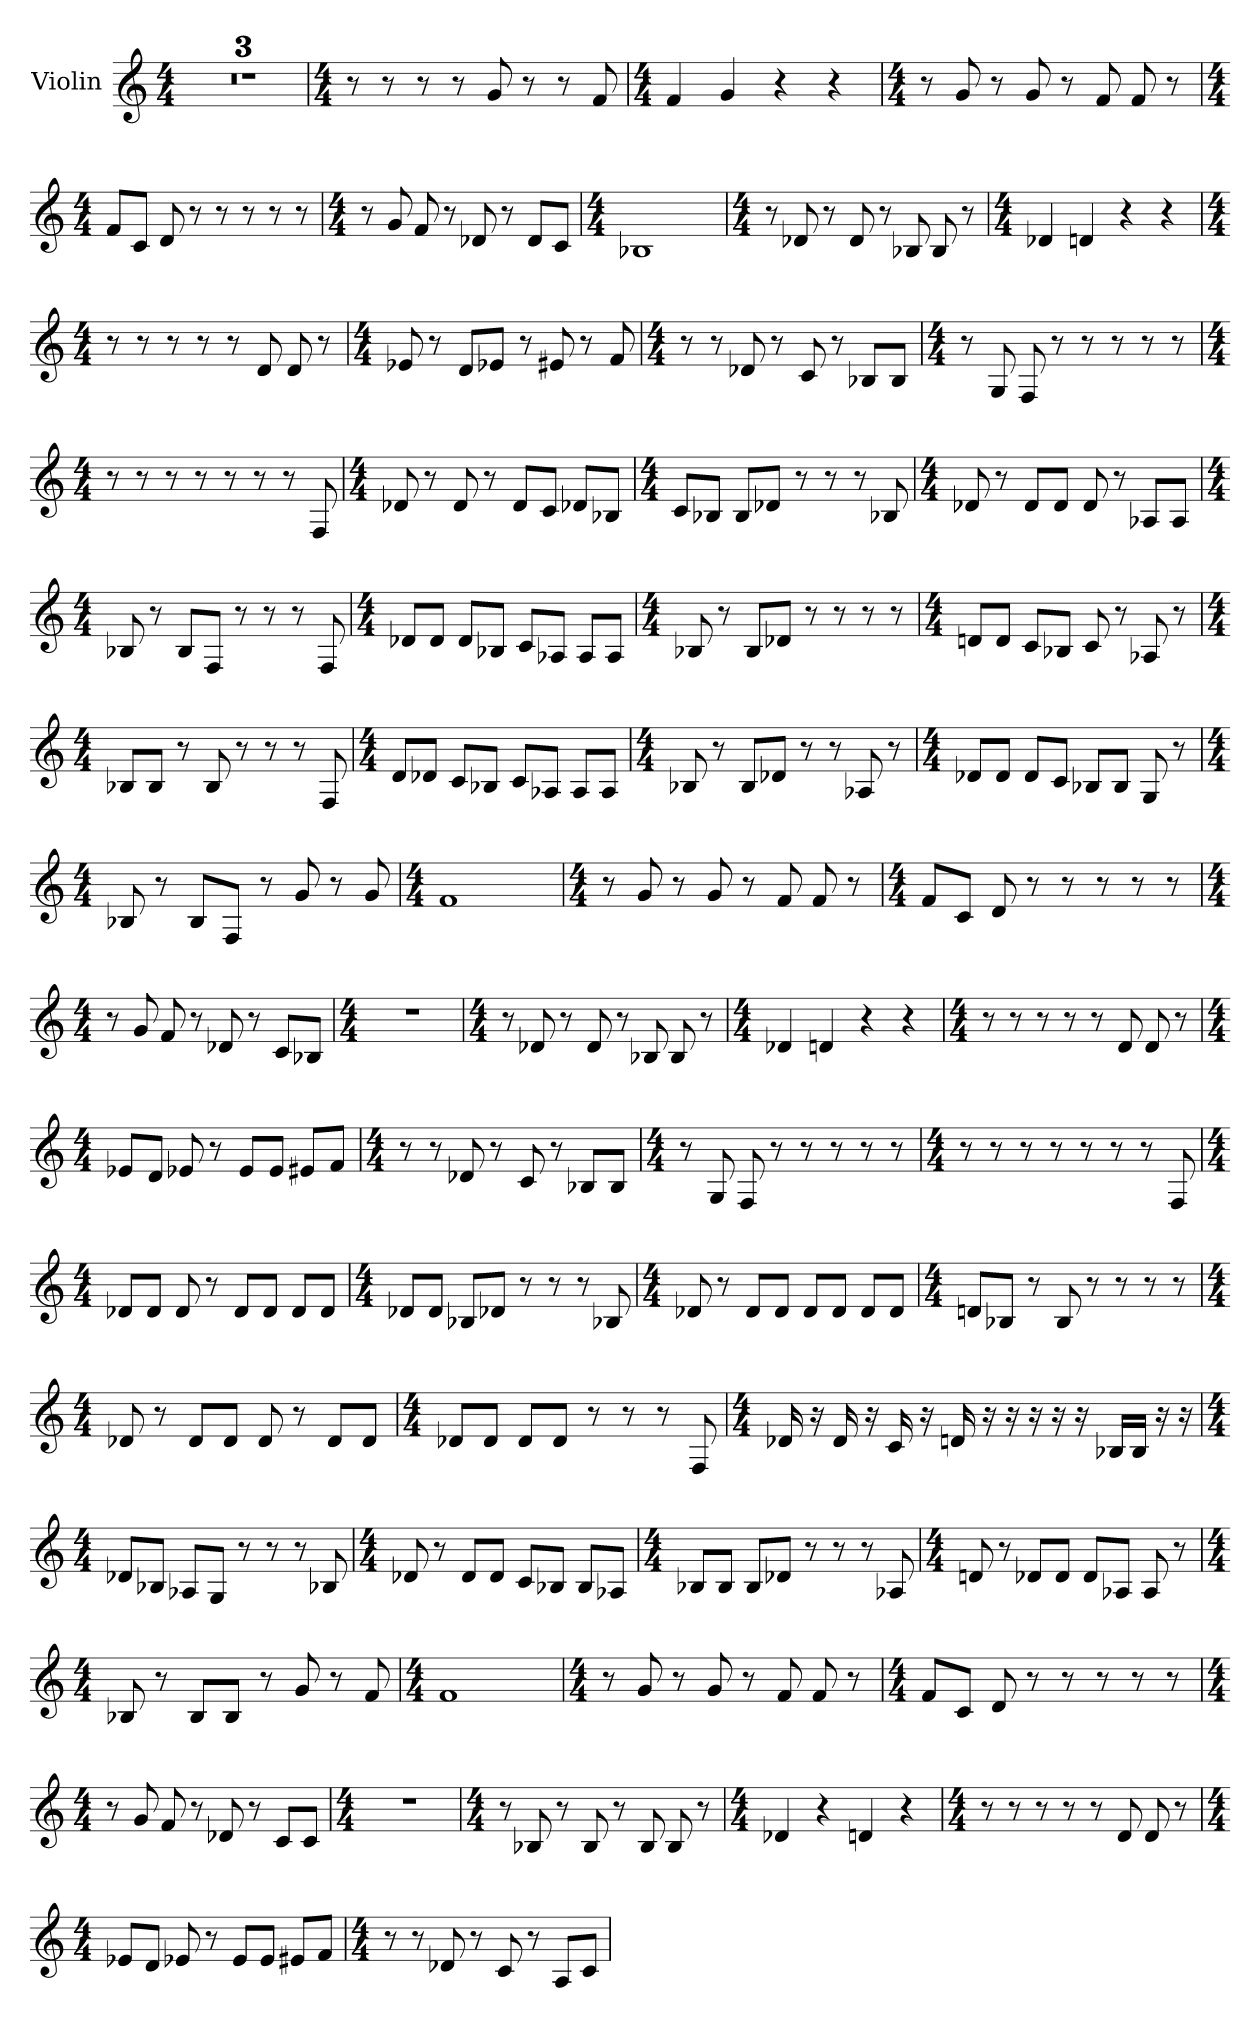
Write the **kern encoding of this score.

**kern
*part1
*staff1
*I"Violin
*I'Vln
*M4/4
=
1r
=
*M4/4
1r
=
*M4/4
1r
=
*M4/4
8r
8r
8r
8r
8g
8r
8r
8f
=
*M4/4
4f
4g
4r
4r
=
*M4/4
8r
8g
8r
8g
8r
8f
8f
8r
=
*M4/4
8fL
8cJ
8d
8r
8r
8r
8r
8r
=
*M4/4
8r
8g
8f
8r
8d-X
8r
8d-L
8cJ
=
*M4/4
1B-X
=
*M4/4
8r
8d-X
8r
8d-
8r
8B-X
8B-
8r
=
*M4/4
4d-X
4dn
4r
4r
=
*M4/4
8r
8r
8r
8r
8r
8d
8d
8r
=
*M4/4
8e-X
8r
8dL
8e-XJ
8r
8e#X
8r
8f
=
*M4/4
8r
8r
8d-X
8r
8c
8r
8B-XL
8B-J
=
*M4/4
8r
8G
8F
8r
8r
8r
8r
8r
=
*M4/4
8r
8r
8r
8r
8r
8r
8r
8F
=
*M4/4
8d-X
8r
8d-
8r
8d-L
8cJ
8d-XL
8B-XJ
=
*M4/4
8cL
8B-XJ
8B-L
8d-XJ
8r
8r
8r
8B-X
=
*M4/4
8d-X
8r
8d-L
8d-J
8d-
8r
8A-XL
8A-J
=
*M4/4
8B-X
8r
8B-L
8FJ
8r
8r
8r
8F
=
*M4/4
8d-XL
8d-J
8d-L
8B-XJ
8cL
8A-XJ
8A-L
8A-J
=
*M4/4
8B-X
8r
8B-L
8d-XJ
8r
8r
8r
8r
=
*M4/4
8dnL
8dJ
8cL
8B-XJ
8c
8r
8A-X
8r
=
*M4/4
8B-XL
8B-J
8r
8B-
8r
8r
8r
8F
=
*M4/4
8dL
8d-XJ
8cL
8B-XJ
8cL
8A-XJ
8A-L
8A-J
=
*M4/4
8B-X
8r
8B-L
8d-XJ
8r
8r
8A-X
8r
=
*M4/4
8d-XL
8d-J
8d-L
8cJ
8B-XL
8B-J
8G
8r
=
*M4/4
8B-X
8r
8B-L
8FJ
8r
8g
8r
8g
=
*M4/4
1f
=
*M4/4
8r
8g
8r
8g
8r
8f
8f
8r
=
*M4/4
8fL
8cJ
8d
8r
8r
8r
8r
8r
=
*M4/4
8r
8g
8f
8r
8d-X
8r
8cL
8B-XJ
=
*M4/4
1r
=
*M4/4
8r
8d-X
8r
8d-
8r
8B-X
8B-
8r
=
*M4/4
4d-X
4dn
4r
4r
=
*M4/4
8r
8r
8r
8r
8r
8d
8d
8r
=
*M4/4
8e-XL
8dJ
8e-X
8r
8e-L
8e-J
8e#XL
8fJ
=
*M4/4
8r
8r
8d-X
8r
8c
8r
8B-XL
8B-J
=
*M4/4
8r
8G
8F
8r
8r
8r
8r
8r
=
*M4/4
8r
8r
8r
8r
8r
8r
8r
8F
=
*M4/4
8d-XL
8d-J
8d-
8r
8d-L
8d-J
8d-L
8d-J
=
*M4/4
8d-XL
8d-J
8B-XL
8d-XJ
8r
8r
8r
8B-X
=
*M4/4
8d-X
8r
8d-L
8d-J
8d-L
8d-J
8d-L
8d-J
=
*M4/4
8dnL
8B-XJ
8r
8B-
8r
8r
8r
8r
=
*M4/4
8d-X
8r
8d-L
8d-J
8d-
8r
8d-L
8d-J
=
*M4/4
8d-XL
8d-J
8d-L
8d-J
8r
8r
8r
8F
=
*M4/4
16d-X
16r
16d-
16r
16c
16r
16dn
16r
16r
16r
16r
16r
16B-XLL
16B-JJ
16r
16r
=
*M4/4
8d-XL
8B-XJ
8A-XL
8GJ
8r
8r
8r
8B-X
=
*M4/4
8d-X
8r
8d-L
8d-J
8cL
8B-XJ
8B-L
8A-XJ
=
*M4/4
8B-XL
8B-J
8B-L
8d-XJ
8r
8r
8r
8A-X
=
*M4/4
8dn
8r
8d-XL
8d-J
8d-L
8A-XJ
8A-
8r
=
*M4/4
8B-X
8r
8B-L
8B-J
8r
8g
8r
8f
=
*M4/4
1f
=
*M4/4
8r
8g
8r
8g
8r
8f
8f
8r
=
*M4/4
8fL
8cJ
8d
8r
8r
8r
8r
8r
=
*M4/4
8r
8g
8f
8r
8d-X
8r
8cL
8cJ
=
*M4/4
1r
=
*M4/4
8r
8B-X
8r
8B-
8r
8B-
8B-
8r
=
*M4/4
4d-X
4r
4dn
4r
=
*M4/4
8r
8r
8r
8r
8r
8d
8d
8r
=
*M4/4
8e-XL
8dJ
8e-X
8r
8e-L
8e-J
8e#XL
8fJ
=
*M4/4
8r
8r
8d-X
8r
8c
8r
8AL
8cJ
=
*-
